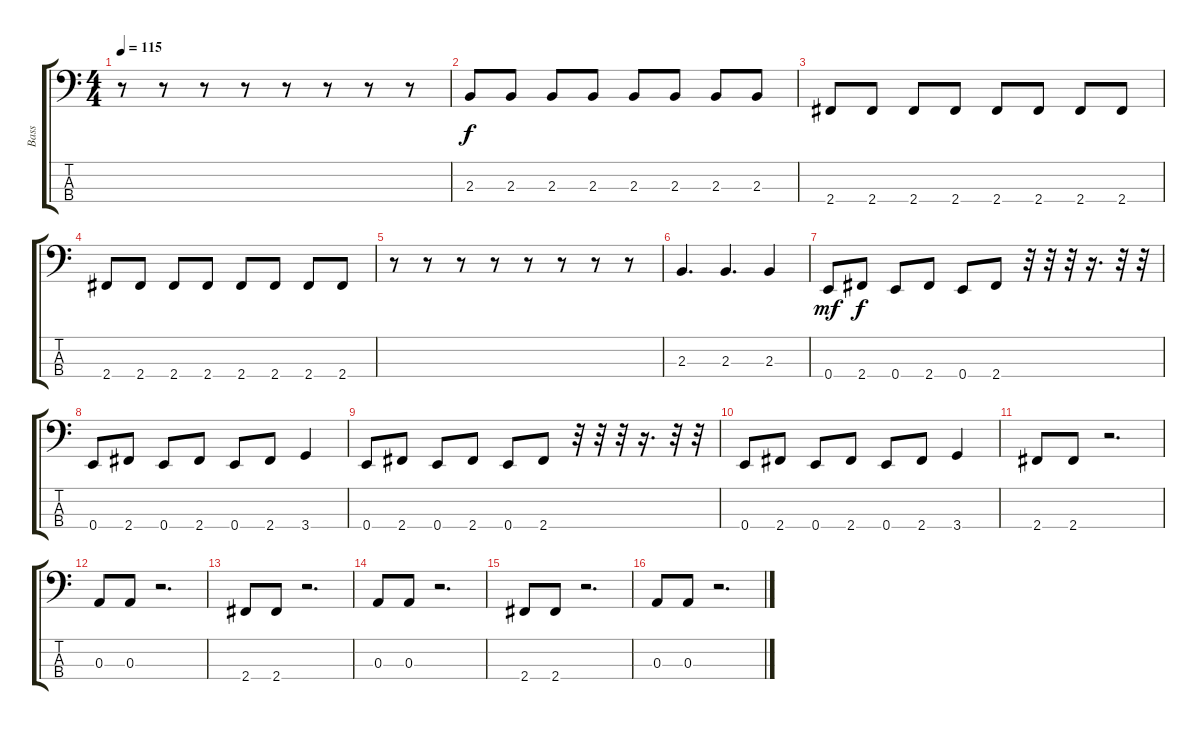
\track ("Bass" "Bass") {instrument electricbassfinger}
\staff {score tabs}
\tuning (G2 D2 A1 E1) {hide}
\ts (4 4)
\tempo 115
\clef f4
\ks c
r.8{dy mf} r.8 r.8 r.8 r.8 r.8 r.8 r.8 |
2.3.8{dy f} 2.3.8 2.3.8 2.3.8 2.3.8 2.3.8 2.3.8 2.3.8 |
2.4.8 2.4.8 2.4.8 2.4.8 2.4.8 2.4.8 2.4.8 2.4.8 |
2.4.8 2.4.8 2.4.8 2.4.8 2.4.8 2.4.8 2.4.8 2.4.8 |
r.8 r.8 r.8 r.8 r.8 r.8 r.8 r.8 |
2.3.4{d} 2.3.4{d} 2.3.4 |
0.4.8{dy mf} 2.4.8{dy f} 0.4.8 2.4.8 0.4.8 2.4.8 r.32 r.32 r.32 r.16{d} r.32 r.32 |
0.4.8 2.4.8 0.4.8 2.4.8 0.4.8 2.4.8 3.4.4 |
0.4.8 2.4.8 0.4.8 2.4.8 0.4.8 2.4.8 r.32 r.32 r.32 r.16{d} r.32 r.32 |
0.4.8 2.4.8 0.4.8 2.4.8 0.4.8 2.4.8 3.4.4 |
2.4.8 2.4.8 r.2{d} |
0.3.8 0.3.8 r.2{d} |
2.4.8 2.4.8 r.2{d} |
0.3.8 0.3.8 r.2{d} |
2.4.8 2.4.8 r.2{d} |
0.3.8 0.3.8 r.2{d}
